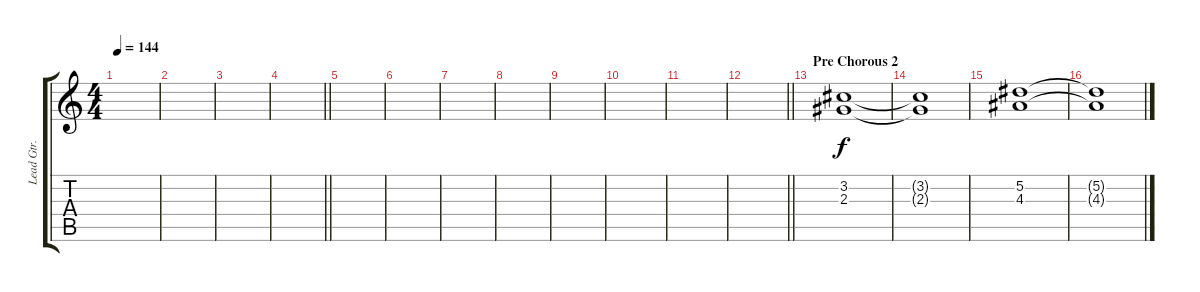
\track ("Lead Gtr." "Lead Gtr.") {instrument distortionguitar}
\staff {score tabs}
\tuning (Eb4 Bb3 Gb3 Db3 Ab2 Db2) {hide}
\ts (4 4)
\tempo 144
\clef g2
\ks c
|
|
|
\barLineRight lightlight
|
\section ("" "")
|
|
|
|
|
|
|
\barLineRight lightlight
|
\section ("" "Pre Chorous 2")
(3.2 2.3).1{volume 13} |
(3.2{t} 2.3{t}).1 |
(5.2 4.3).1 |
(5.2{t} 4.3{t}).1
